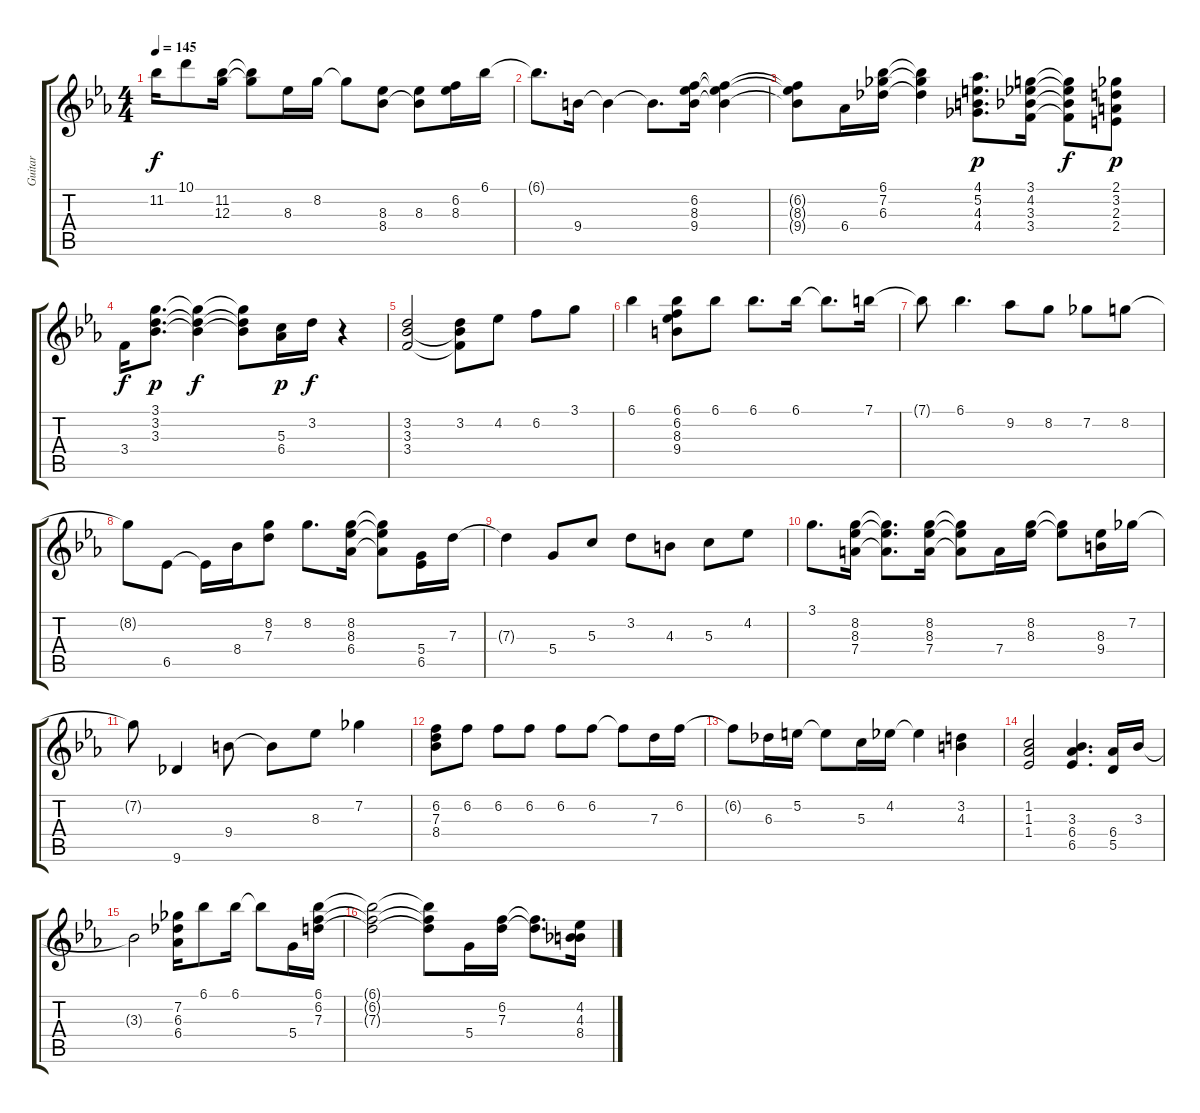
\track ("Guitar" "Guitar") {instrument electricguitarjazz}
\staff {score tabs}
\tuning (E4 B3 G3 D3 A2 E2) {hide}
\ts (4 4)
\tempo 145
\clef g2
\ks eb
11.2.16{dy f} 10.1.8 (11.2 12.3).16 (11.2{t} 12.3{t}).8 8.3.16 8.2.16 8.2{t}.8 (8.3 8.4).8 (8.3 8.4{t}).8 (6.2 8.3).16 6.1.16 |
6.1{t}.8{d} 9.4.16 9.4{t}.4 9.4{t}.8{d} (6.2 8.3 9.4).16 (6.2{t} 8.3{t} 9.4{t}).4 |
(6.2{t} 8.3{t} 9.4{t}).8 6.4.16 (6.1 7.2 6.3).16 (6.1{t} 7.2{t} 6.3{t}).4 (4.1 5.2 4.3 4.4).8{d dy p} (3.1 4.2 3.3 3.4).16 (3.1{t} 4.2{t} 3.3{t} 3.4{t}).8{dy f} (2.1 3.2 2.3 2.4).8{dy p} |
3.4.16{dy f} (3.1 3.2 3.3).8{d dy p} (3.1{t} 3.2{t} 3.3{t}).4{dy f} (3.1{t} 3.2{t} 3.3{t}).8 (5.3 6.4).16{dy p} 3.2.16{dy f} r.4 |
(3.2 3.3 3.4).2 (3.2 3.3{t} 3.4{t}).8 4.2.8 6.2.8 3.1.8 |
6.1.4 (6.1 6.2 8.3 9.4).8 6.1.8 6.1.8{d} 6.1.16 6.1{t}.8{d} 7.1.16 |
7.1{t}.8 6.1.4{d} 9.2.8 8.2.8 7.2.8 8.2.8 |
8.2{t}.8 6.5.8 6.5{t}.16 8.4.16 (8.2 7.3).8 8.2.8{d} (8.2 8.3 6.4).16 (8.2{t} 8.3{t} 6.4{t}).8 (5.4 6.5).16 7.3.16 |
7.3{t}.4 5.4.8 5.3.8 3.2.8 4.3.8 5.3.8 4.2.8 |
3.1.8{d} (8.2 8.3 7.4).16 (8.2{t} 8.3{t} 7.4{t}).8{d} (8.2 8.3 7.4).16 (8.2{t} 8.3{t} 7.4{t}).8 7.4.16 (8.2 8.3).16 (8.2{t} 8.3{t}).8 (8.3 9.4).16 7.2.16 |
7.2{t}.8 9.6.4 9.4.8 9.4{t}.8 8.3.8 7.2.4 |
(6.2 7.3 8.4).8 6.2.8 6.2.8 6.2.8 6.2.8 6.2.8 6.2{t}.8 7.3.16 6.2.16 |
6.2{t}.8 6.3.16 5.2.16 5.2{t}.8 5.3.16 4.2.16 4.2{t}.4 (3.2 4.3).4 |
(1.2 1.3 1.4).2 (3.3 6.4 6.5).4{d} (6.4 5.5).16 3.3.16 |
3.3{t}.2 (7.2 6.3 6.4).16 6.1.8 6.1.16 6.1{t}.8 5.4.16 (6.1 6.2 7.3).16 |
(6.1{t} 6.2{t} 7.3{t}).2 (6.1{t} 6.2{t} 7.3{t}).8 5.4.16 (6.2 7.3).16 (6.2{t} 7.3{t}).8{d} (4.2 4.3 8.4).16
